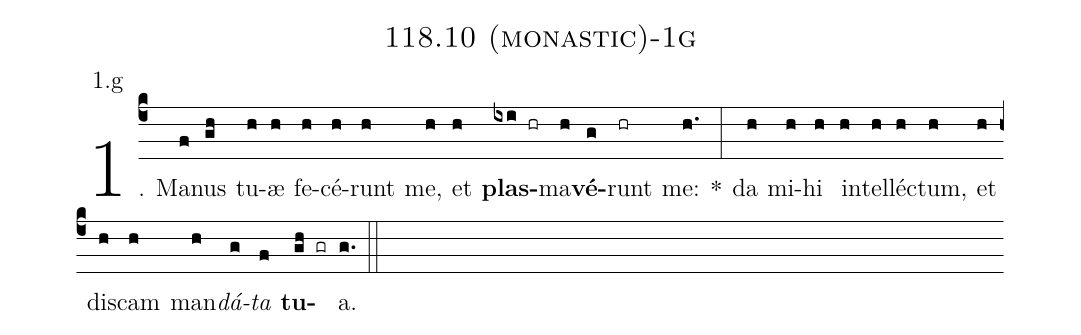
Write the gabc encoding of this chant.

name: 118.10 (monastic)-1g;
annotation: 1.g;
%%
(c4)1. Ma(f)nus(gh) tu(h)æ(h) fe(h)cé(h)runt(h) me,(h) et(h) <b>plas</b>(ixi hr)ma(h)<b>vé</b>(g)runt(hr) me:(h.) *(:) da(h) mi(h)hi(h) in(h)tel(h)léc(h)tum,(h) et(h) dis(h)cam(h) man(h)<i>dá</i>(g)<i>ta</i>(f) <b>tu</b>(gh gr)a.(g.) (::)
